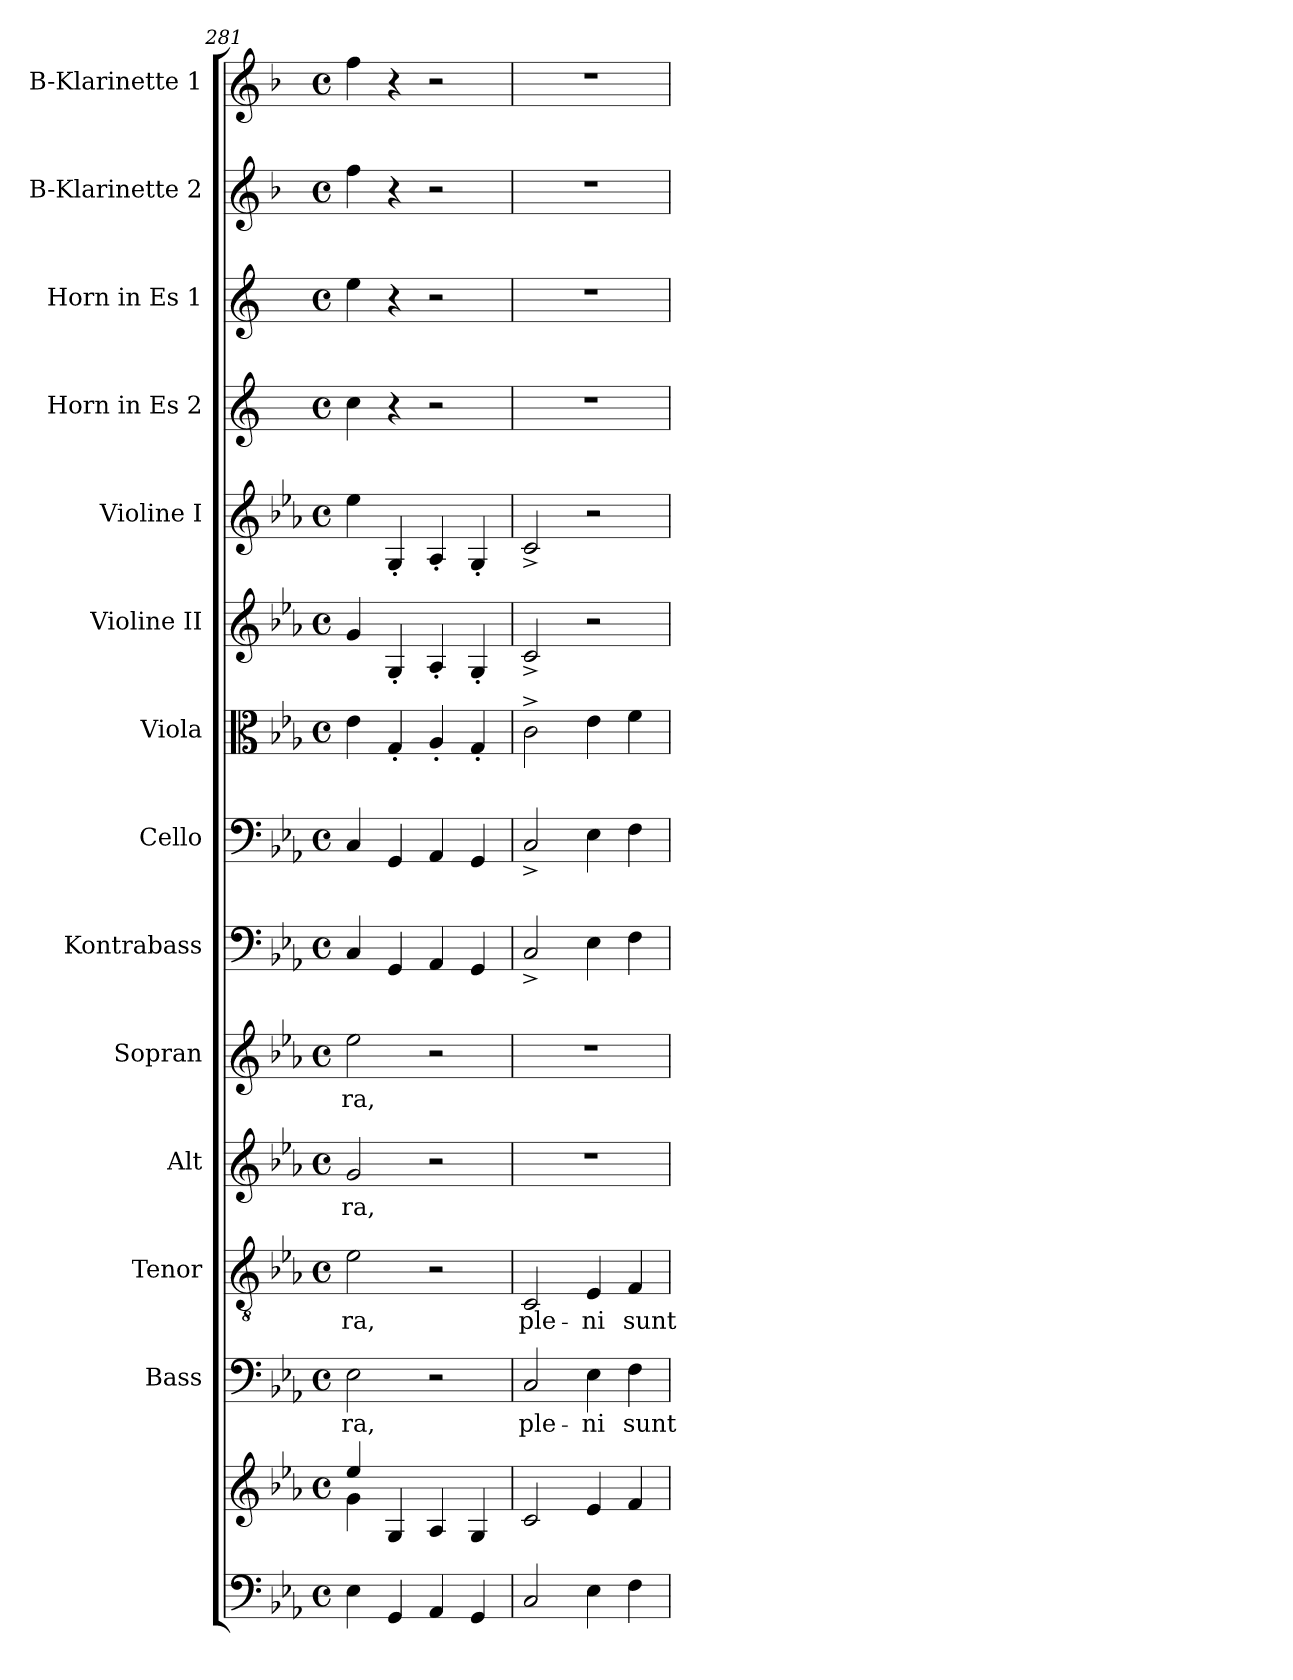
**kern	**kern	**kern	**text	**kern	**text	**kern	**text	**kern	**text	**kern	**kern	**kern	**kern	**kern	**kern	**kern	**kern	**kern
*part14	*part14	*part13	*part13	*part12	*part12	*part11	*part11	*part10	*part10	*part9	*part8	*part7	*part6	*part5	*part4	*part3	*part2	*part1
*staff15	*staff14	*staff13	*staff13	*staff12	*staff12	*staff11	*staff11	*staff10	*staff10	*staff9	*staff8	*staff7	*staff6	*staff5	*staff4	*staff3	*staff2	*staff1
*	*	*I"Bass	*	*I"Tenor	*	*I"Alt	*	*I"Sopran	*	*I"Kontrabass	*I"Cello	*I"Viola	*I"Violine II	*I"Violine I	*I"Horn in Es 2	*I"Horn in Es 1	*I"B-Klarinette 2	*I"B-Klarinette 1
*	*	*I'B.	*	*I'T.	*	*I'A.	*	*I'S.	*	*I'Kb.	*	*I'Vla.	*I'Vl. II	*I'Vl. I	*I'Hrn. 2	*I'Hrn. 1	*I'Kl. 2	*I'Kl. 1
*clefF4	*clefG2	*clefF4	*	*clefGv2	*	*clefG2	*	*clefG2	*	*clefF4	*clefF4	*clefC3	*clefG2	*clefG2	*clefG2	*clefG2	*clefG2	*clefG2
*	*	*	*	*	*	*	*	*	*	*ITrd7c12	*	*	*	*	*ITrd5c9	*ITrd5c9	*ITrd1c2	*ITrd1c2
*k[b-e-a-]	*k[b-e-a-]	*k[b-e-a-]	*	*k[b-e-a-]	*	*k[b-e-a-]	*	*k[b-e-a-]	*	*k[b-e-a-]	*k[b-e-a-]	*k[b-e-a-]	*k[b-e-a-]	*k[b-e-a-]	*k[b-e-a-]	*k[b-e-a-]	*k[b-e-a-]	*k[b-e-a-]
*E-:	*E-:	*E-:	*	*E-:	*	*E-:	*	*E-:	*	*E-:	*E-:	*E-:	*E-:	*E-:	*E-:	*E-:	*E-:	*E-:
*M4/4	*M4/4	*M4/4	*	*M4/4	*	*M4/4	*	*M4/4	*	*M4/4	*M4/4	*M4/4	*M4/4	*M4/4	*M4/4	*M4/4	*M4/4	*M4/4
*met(c)	*met(c)	*met(c)	*	*met(c)	*	*met(c)	*	*met(c)	*	*met(c)	*met(c)	*met(c)	*met(c)	*met(c)	*met(c)	*met(c)	*met(c)	*met(c)
=281	=281	=281	=281	=281	=281	=281	=281	=281	=281	=281	=281	=281	=281	=281	=281	=281	=281	=281
*	*^	*	*	*	*	*	*	*	*	*	*	*	*	*	*	*	*	*
!	!	!	!	!LO:LY:b	!	!LO:LY:b	!	!LO:LY:b	!	!LO:LY:b	!	!	!	!	!	!	!	!	!
4E-\	4ee-/	4g\	2E-\	-ra,	2e-\	-ra,	2g/	-ra,	2ee-\	-ra,	4CC/	4C/	4e-\	4g/	4ee-\	4e-\	4g\	4ee-\	4ee-\
4GG/	4G/	2.ryy	.	.	.	.	.	.	.	.	4GGG/	4GG/	4G'</	4G'</	4G'</	4r	4r	4r	4r
4AA-/	4A-/	.	2r	.	2r	.	2r	.	2r	.	4AAA-/	4AA-/	4A-'</	4A-'</	4A-'</	2r	2r	2r	2r
4GG/	4G/	.	.	.	.	.	.	.	.	.	4GGG/	4GG/	4G'</	4G'</	4G'</	.	.	.	.
*	*v	*v	*	*	*	*	*	*	*	*	*	*	*	*	*	*	*	*	*
=282	=282	=282	=282	=282	=282	=282	=282	=282	=282	=282	=282	=282	=282	=282	=282	=282	=282	=282
!	!	!	!LO:LY:b	!	!LO:LY:b	!	!	!	!	!	!	!	!	!	!	!	!	!
2C/	2c/	2C/	ple-	2C/	ple-	1r	.	1r	.	2CC^</	2C^</	2c^>\	2c^</	2c^</	1r	1r	1r	1r
!	!	!	!LO:LY:b	!	!LO:LY:b	!	!	!	!	!	!	!	!	!	!	!	!	!
4E-\	4e-/	4E-\	-ni	4E-/	-ni	.	.	.	.	4EE-\	4E-\	4e-\	2r	2r	.	.	.	.
!	!	!	!LO:LY:b	!	!LO:LY:b	!	!	!	!	!	!	!	!	!	!	!	!	!
4F\	4f/	4F\	sunt	4F/	sunt	.	.	.	.	4FF\	4F\	4f\	.	.	.	.	.	.
=	=	=	=	=	=	=	=	=	=	=	=	=	=	=	=	=	=	=
*-	*-	*-	*-	*-	*-	*-	*-	*-	*-	*-	*-	*-	*-	*-	*-	*-	*-	*-
